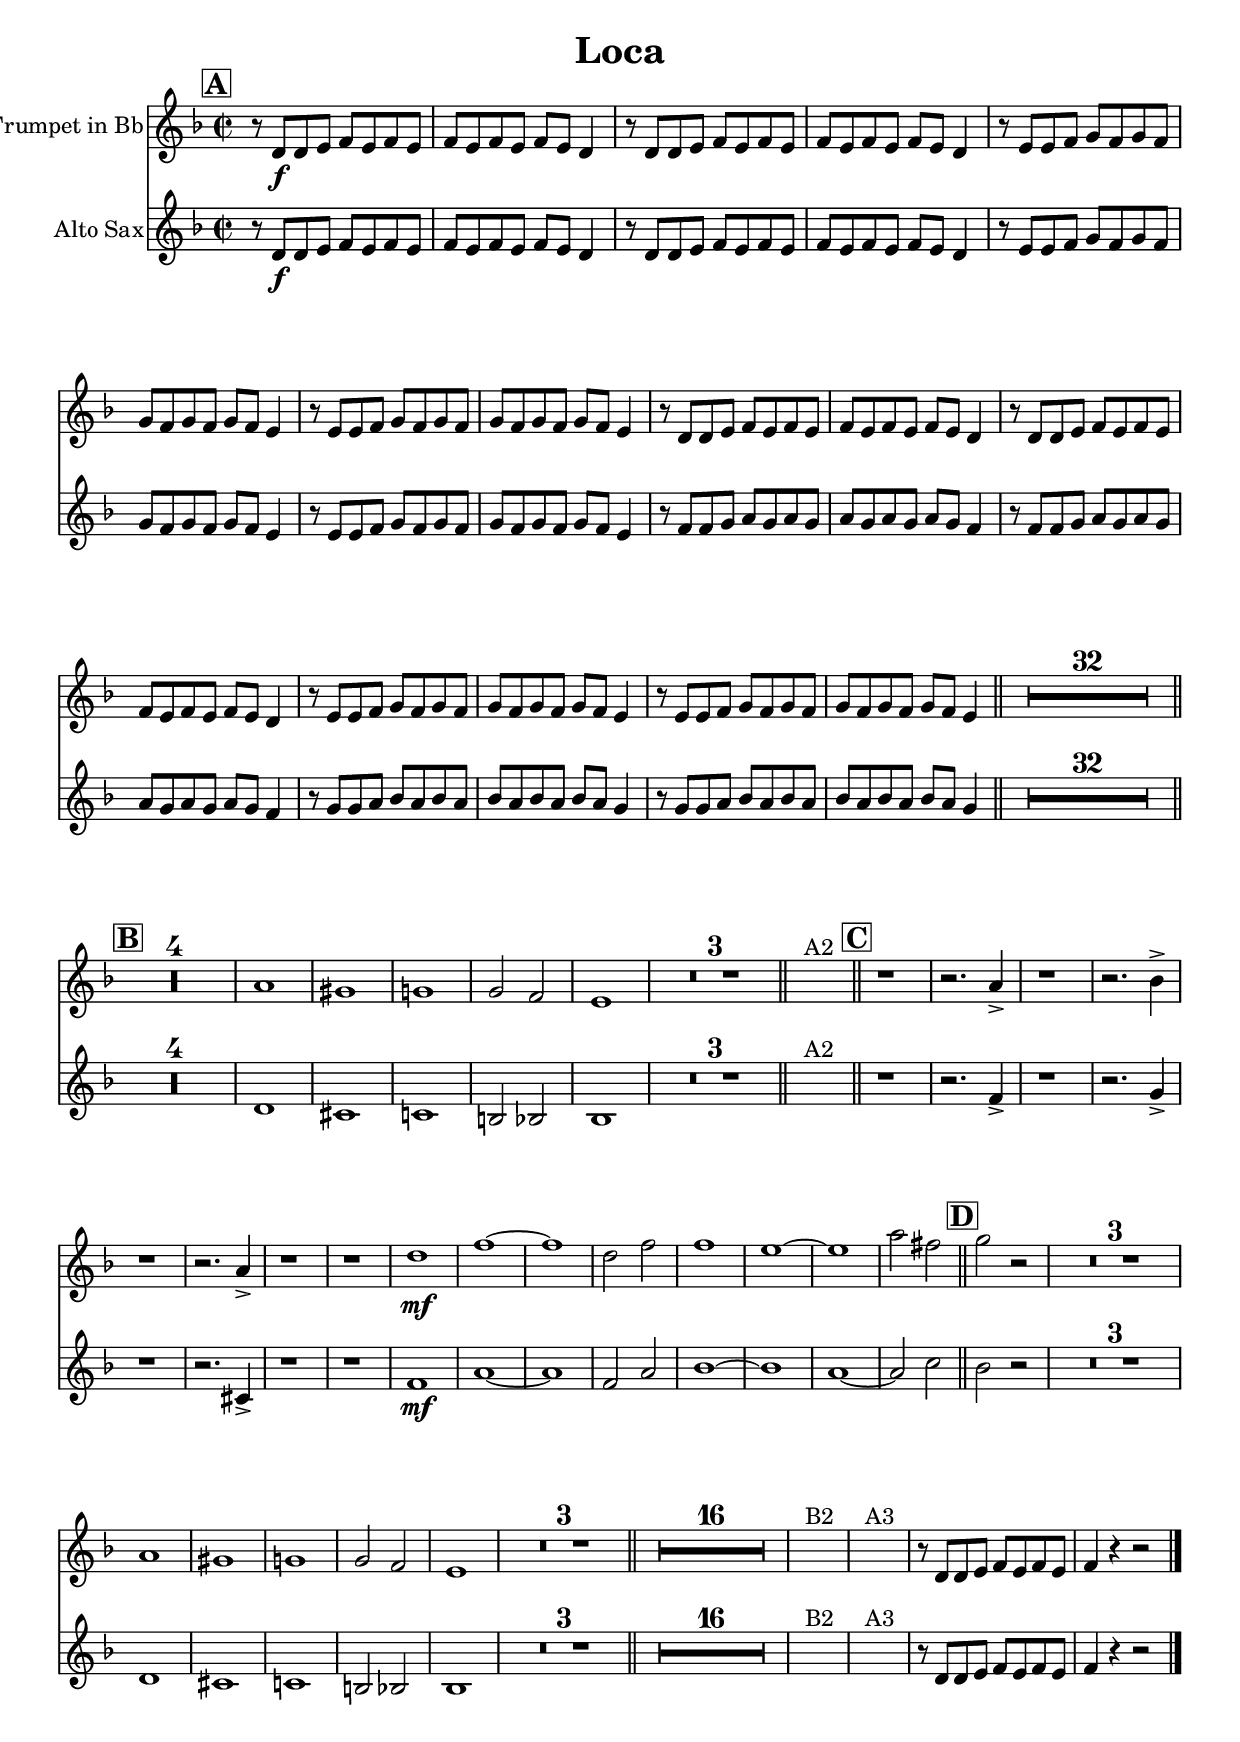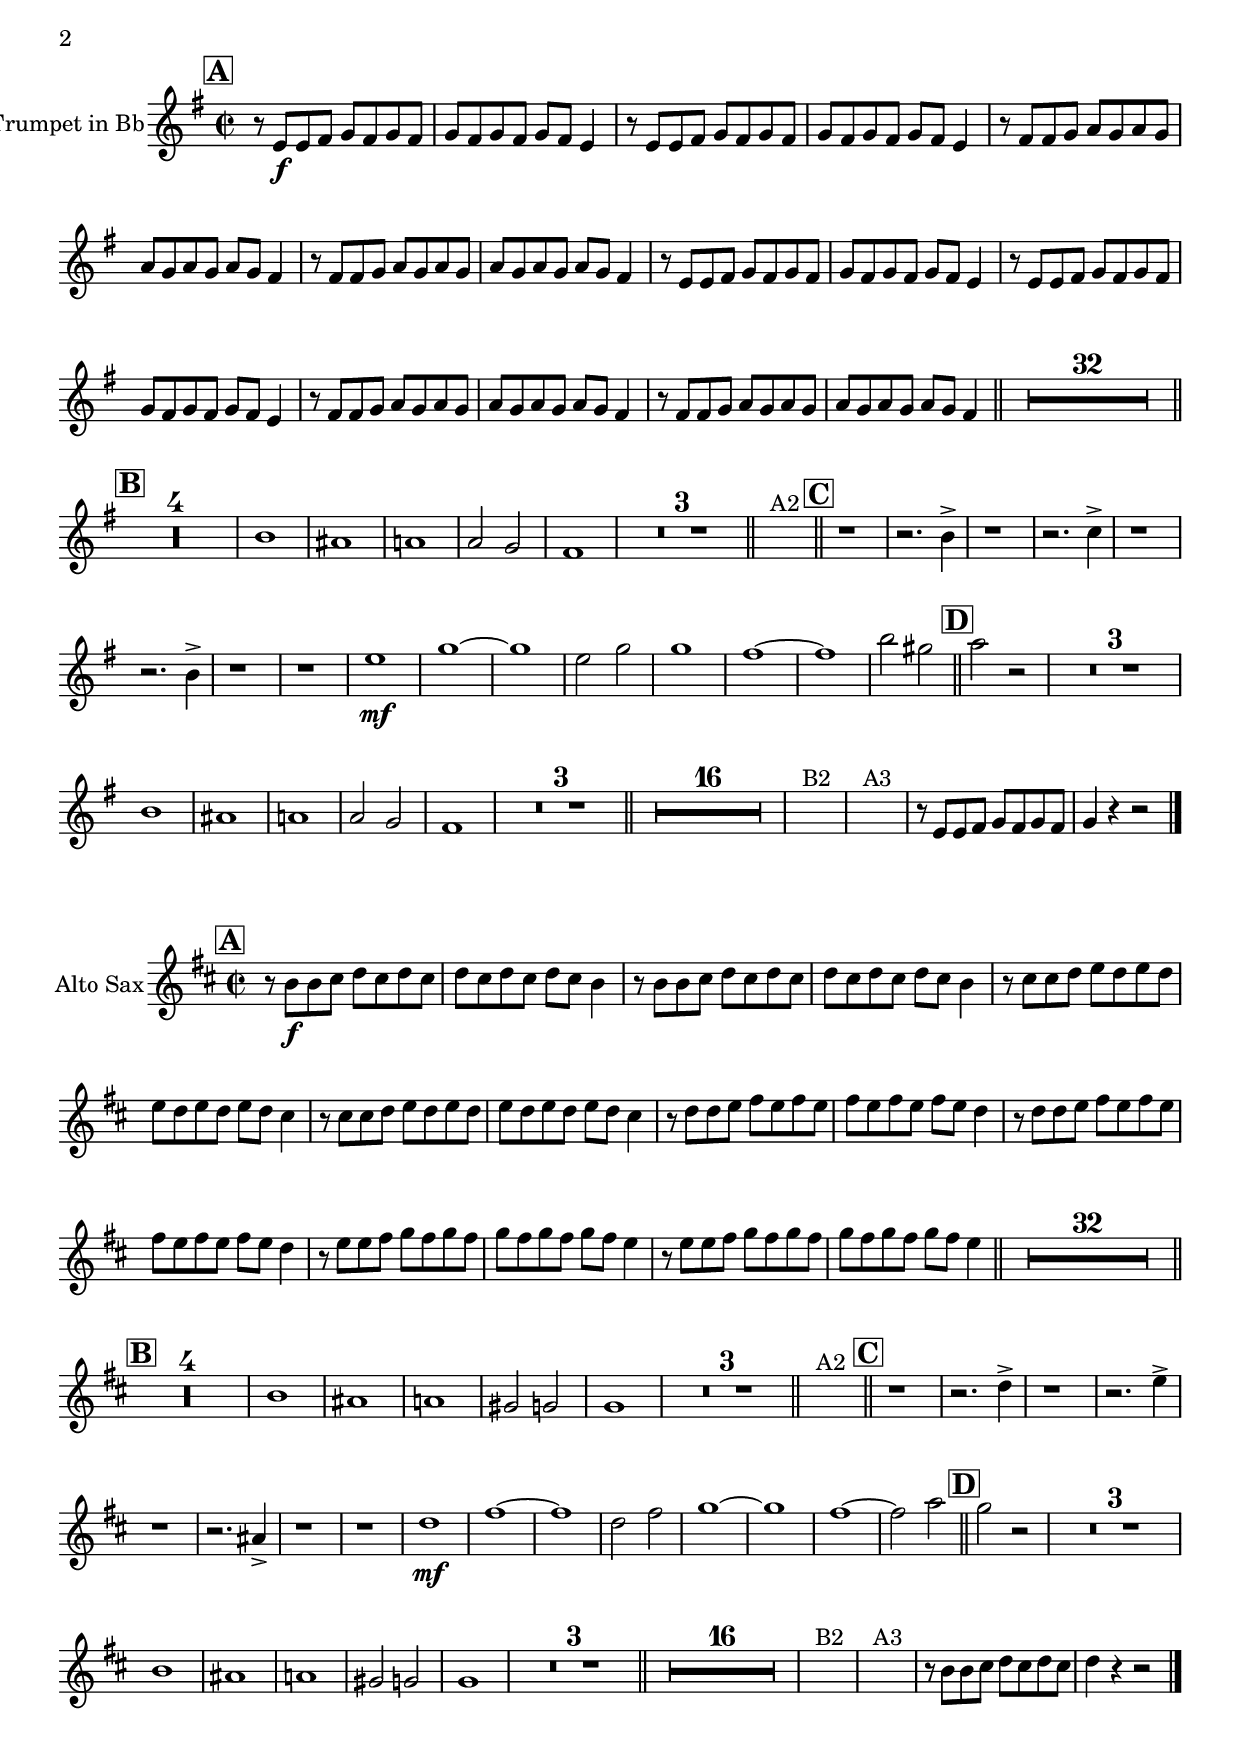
\version "2.18.2"

\header {
  title = "Loca"
}

global = {
  \key d \minor
  \time 2/2
  \compressFullBarRests
  \set Score.markFormatter = #format-mark-box-letters
}

trumpetBb = \relative c'' {
  \global
  \transposition bes
  \mark \default
  r8 d,\f d e f e f e | f e f e f e d4 | r8 d d e f e f e | f e f e f e d4 |
  r8 e e f g f g f | g f g f g f e4 | r8 e e f g f g f | g f g f g f e4 |
  r8 d d e f e f e | f e f e f e d4 | r8 d d e f e f e | f e f e f e d4 |
  r8 e e f g f g f | g f g f g f e4 | r8 e e f g f g f | g f g f g f e4 | \bar "||"
  R1*32 | \bar "||"
  \mark \default
  R1*4 |
  a1 | gis | g! | g2 f | e1 |
  R1*3 | \bar "||"
  | s1^"A2" | \bar "||"
  \mark \default
  r1 | r2. a4-> | r1 | r2. bes4-> | r1 | r2. a4-> | r1 | r1 |
  d1\mf | f1~ | f | d2 f | f1 | e1~ | e | a2 fis |
  \bar "||"
  \mark \default
  g2 r | R1*3 |
  a,1 | gis | g! | g2 f | e1 |
  R1*3 | \bar "||"
  R1*16 |
  | s1^"B2" |
  | s1^"A3" |
  r8 d d e f e f e | f4 r4 r2 |
  \bar "|."
}

altoSax = \relative c'' {
  \global
  \transposition es
  \mark \default
  r8 d,\f d e f e f e | f e f e f e d4 | r8 d d e f e f e | f e f e f e d4 |
  r8 e e f g f g f | g f g f g f e4 | r8 e e f g f g f | g f g f g f e4 |
  r8 f f g a g a g | a g a g a g f4 | r8 f f g a g a g | a g a g a g f4 | 
  r8 g g a bes a bes a | bes a bes a bes a g4 | r8 g g a bes a bes a | bes a bes a bes a g4 | \bar "||"
  R1*32 | \bar "||"
  \mark \default  
  R1*4 |
  d1 | cis | c! | b2 bes | bes1 |
  R1*3 | \bar "||"
  | s1^"A2" | \bar "||"
  \mark \default
  r1 | r2. f'4-> | r1 | r2. g4-> | r1 | r2. cis,4-> | r1 | r1 |
  f1\mf | a1~ | a | f2 a | bes1~ | bes | a1~ | a2 c |
  \bar "||"
  \mark \default  
  bes2 r | R1*3 |
  d,1 | cis | c! | b2 bes | bes1 |
  R1*3 | \bar "||"
  R1*16 |
  | s1^"B2" |
  | s1^"A3" |
  r8 d d e f e f e | f4 r4 r2 |
  \bar "|."
}

trumpetBbPart = \new Staff \with {
  instrumentName = "Trumpet in Bb"
  midiInstrument = "trumpet"
} \trumpetBb

altoSaxPart = \new Staff \with {
  instrumentName = "Alto Sax"
  midiInstrument = "alto sax"
} \altoSax

\score {
  <<
    \trumpetBbPart
    \altoSaxPart
  >>
}

\score {
  <<
    \transpose a b { \trumpetBbPart }
  >>
}

\score {
  <<
    \transpose a fis' { \altoSaxPart }
  >>
}

\layout {
  \context {
    \Score
    \remove "Bar_number_engraver"
   }
}

\paper {
  page-breaking = #ly:page-turn-breaking
}
